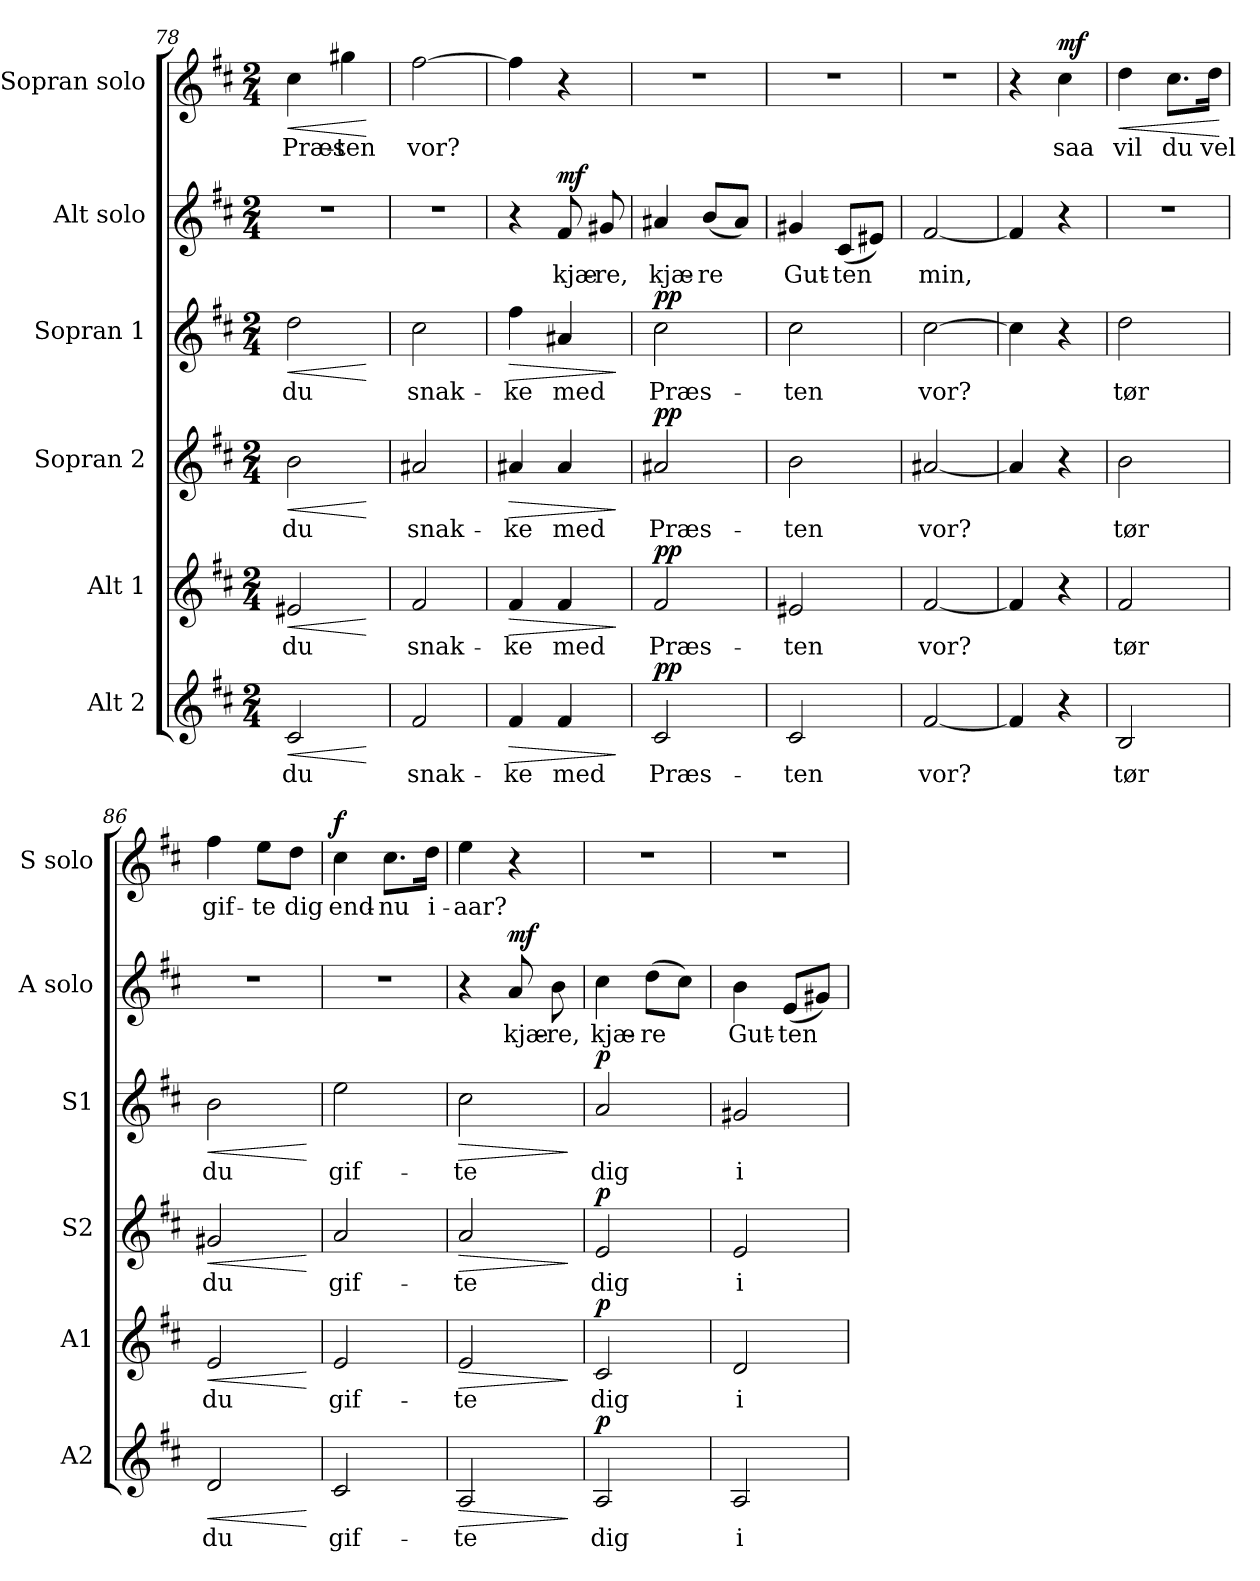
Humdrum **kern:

**kern	**text	**dynam	**kern	**text	**dynam	**kern	**text	**dynam	**kern	**text	**dynam	**kern	**text	**dynam	**kern	**text	**dynam
*part6	*part6	*part6	*part5	*part5	*part5	*part4	*part4	*part4	*part3	*part3	*part3	*part2	*part2	*part2	*part1	*part1	*part1
*staff6	*staff6	*staff6	*staff5	*staff5	*staff5	*staff4	*staff4	*staff4	*staff3	*staff3	*staff3	*staff2	*staff2	*staff2	*staff1	*staff1	*staff1
*I"Alt 2	*	*	*I"Alt 1	*	*	*I"Sopran 2	*	*	*I"Sopran 1	*	*	*I"Alt solo	*	*	*I"Sopran solo	*	*
*I'A2	*	*	*I'A1	*	*	*I'S2	*	*	*I'S1	*	*	*I'A solo	*	*	*I'S solo	*	*
*clefG2	*	*	*clefG2	*	*	*clefG2	*	*	*clefG2	*	*	*clefG2	*	*	*clefG2	*	*
*k[f#c#]	*	*	*k[f#c#]	*	*	*k[f#c#]	*	*	*k[f#c#]	*	*	*k[f#c#]	*	*	*k[f#c#]	*	*
*M2/4	*	*	*M2/4	*	*	*M2/4	*	*	*M2/4	*	*	*M2/4	*	*	*M2/4	*	*
=78	=78	=78	=78	=78	=78	=78	=78	=78	=78	=78	=78	=78	=78	=78	=78	=78	=78
!	!LO:LY:b	!LO:HP:b	!	!LO:LY:b	!LO:HP:b	!	!LO:LY:b	!LO:HP:b	!	!LO:LY:b	!LO:HP:b	!	!	!	!	!LO:LY:b	!LO:HP:b
2c#/	du	<	2e#X/	du	<	2b\	du	<	2dd\	du	<	2r	.	.	4cc#\	Præs-	<
!	!	!	!	!	!	!	!	!	!	!	!	!	!	!	!	!LO:LY:b	!
.	.	.	.	.	.	.	.	.	.	.	.	.	.	.	4gg#X\	-ten	.
.	.	[	.	.	[	.	.	[	.	.	[	.	.	.	.	.	[
=79	=79	=79	=79	=79	=79	=79	=79	=79	=79	=79	=79	=79	=79	=79	=79	=79	=79
!	!LO:LY:b	!	!	!LO:LY:b	!	!	!LO:LY:b	!	!	!LO:LY:b	!	!	!	!	!	!LO:LY:b	!
2f#/	snak-	.	2f#/	snak-	.	2a#X/	snak-	.	2cc#\	snak-	.	2r	.	.	[2ff#\	vor?	.
=80	=80	=80	=80	=80	=80	=80	=80	=80	=80	=80	=80	=80	=80	=80	=80	=80	=80
!	!LO:LY:b	!LO:HP:b	!	!LO:LY:b	!LO:HP:b	!	!LO:LY:b	!LO:HP:b	!	!LO:LY:b	!LO:HP:b	!	!	!	!	!	!
4f#/	-ke	>	4f#/	-ke	>	4a#X/	-ke	>	4ff#\	-ke	>	4r	.	.	4ff#\]	.	.
!	!LO:LY:b	!	!	!LO:LY:b	!	!	!LO:LY:b	!	!	!LO:LY:b	!	!	!LO:LY:b	!LO:DY:a	!	!	!
4f#/	med	.	4f#/	med	.	4a#/	med	.	4a#X/	med	.	8f#/	kjæ-	mf	4r	.	.
!	!	!	!	!	!	!	!	!	!	!	!	!	!LO:LY:b	!	!	!	!
.	.	.	.	.	.	.	.	.	.	.	.	8g#X/	-re,	.	.	.	.
.	.	]	.	.	]	.	.	]	.	.	]	.	.	.	.	.	.
=81	=81	=81	=81	=81	=81	=81	=81	=81	=81	=81	=81	=81	=81	=81	=81	=81	=81
!	!LO:LY:b	!LO:DY:a	!	!LO:LY:b	!LO:DY:a	!	!LO:LY:b	!LO:DY:a	!	!LO:LY:b	!LO:DY:a	!	!LO:LY:b	!	!	!	!
2c#/	Præs-	pp	2f#/	Præs-	pp	2a#X/	Præs-	pp	2cc#\	Præs-	pp	4a#X/	kjæ-	.	2r	.	.
!	!	!	!	!	!	!	!	!	!	!	!	!	!LO:LY:b	!	!	!	!
.	.	.	.	.	.	.	.	.	.	.	.	(<8b/L	-re	.	.	.	.
.	.	.	.	.	.	.	.	.	.	.	.	8a#/J)	.	.	.	.	.
=82	=82	=82	=82	=82	=82	=82	=82	=82	=82	=82	=82	=82	=82	=82	=82	=82	=82
!	!LO:LY:b	!	!	!LO:LY:b	!	!	!LO:LY:b	!	!	!LO:LY:b	!	!	!LO:LY:b	!	!	!	!
2c#/	-ten	.	2e#X/	-ten	.	2b\	-ten	.	2cc#\	-ten	.	4g#X/	Gut-	.	2r	.	.
!	!	!	!	!	!	!	!	!	!	!	!	!	!LO:LY:b	!	!	!	!
.	.	.	.	.	.	.	.	.	.	.	.	(<8c#/L	-ten	.	.	.	.
.	.	.	.	.	.	.	.	.	.	.	.	8e#X/J)	.	.	.	.	.
=83	=83	=83	=83	=83	=83	=83	=83	=83	=83	=83	=83	=83	=83	=83	=83	=83	=83
!	!LO:LY:b	!	!	!LO:LY:b	!	!	!LO:LY:b	!	!	!LO:LY:b	!	!	!LO:LY:b	!	!	!	!
[2f#/	vor?	.	[2f#/	vor?	.	[2a#X/	vor?	.	[2cc#\	vor?	.	[2f#/	min,	.	2r	.	.
=84	=84	=84	=84	=84	=84	=84	=84	=84	=84	=84	=84	=84	=84	=84	=84	=84	=84
4f#/]	.	.	4f#/]	.	.	4a#/]	.	.	4cc#\]	.	.	4f#/]	.	.	4r	.	.
!	!	!	!	!	!	!	!	!	!	!	!	!	!	!	!	!LO:LY:b	!LO:DY:a
4r	.	.	4r	.	.	4r	.	.	4r	.	.	4r	.	.	4cc#\	saa	mf
=85	=85	=85	=85	=85	=85	=85	=85	=85	=85	=85	=85	=85	=85	=85	=85	=85	=85
!	!LO:LY:b	!	!	!LO:LY:b	!	!	!LO:LY:b	!	!	!LO:LY:b	!	!	!	!	!	!LO:LY:b	!LO:HP:b
2B/	tør	.	2f#/	tør	.	2b\	tør	.	2dd\	tør	.	2r	.	.	4dd\	vil	<
!	!	!	!	!	!	!	!	!	!	!	!	!	!	!	!	!LO:LY:b	!
.	.	.	.	.	.	.	.	.	.	.	.	.	.	.	8.cc#\L	du	.
!	!	!	!	!	!	!	!	!	!	!	!	!	!	!	!	!LO:LY:b	!
.	.	.	.	.	.	.	.	.	.	.	.	.	.	.	16dd\Jk	vel	.
.	.	.	.	.	.	.	.	.	.	.	.	.	.	.	.	.	[
=86	=86	=86	=86	=86	=86	=86	=86	=86	=86	=86	=86	=86	=86	=86	=86	=86	=86
!	!LO:LY:b	!LO:HP:b	!	!LO:LY:b	!LO:HP:b	!	!LO:LY:b	!LO:HP:b	!	!LO:LY:b	!LO:HP:b	!	!	!	!	!LO:LY:b	!
2d/	du	<	2e/	du	<	2g#X/	du	<	2b\	du	<	2r	.	.	4ff#\	gif-	.
!	!	!	!	!	!	!	!	!	!	!	!	!	!	!	!	!LO:LY:b	!
.	.	.	.	.	.	.	.	.	.	.	.	.	.	.	8ee\L	-te	.
!	!	!	!	!	!	!	!	!	!	!	!	!	!	!	!	!LO:LY:b	!
.	.	.	.	.	.	.	.	.	.	.	.	.	.	.	8dd\J	dig	.
.	.	[	.	.	[	.	.	[	.	.	[	.	.	.	.	.	.
=87	=87	=87	=87	=87	=87	=87	=87	=87	=87	=87	=87	=87	=87	=87	=87	=87	=87
!	!LO:LY:b	!	!	!LO:LY:b	!	!	!LO:LY:b	!	!	!LO:LY:b	!	!	!	!	!	!LO:LY:b	!LO:DY:a
2c#/	gif-	.	2e/	gif-	.	2a/	gif-	.	2ee\	gif-	.	2r	.	.	4cc#\	end-	f
!	!	!	!	!	!	!	!	!	!	!	!	!	!	!	!	!LO:LY:b	!
.	.	.	.	.	.	.	.	.	.	.	.	.	.	.	8.cc#\L	-nu	.
!	!	!	!	!	!	!	!	!	!	!	!	!	!	!	!	!LO:LY:b	!
.	.	.	.	.	.	.	.	.	.	.	.	.	.	.	16dd\Jk	i-	.
=88	=88	=88	=88	=88	=88	=88	=88	=88	=88	=88	=88	=88	=88	=88	=88	=88	=88
!	!LO:LY:b	!LO:HP:b	!	!LO:LY:b	!LO:HP:b	!	!LO:LY:b	!LO:HP:b	!	!LO:LY:b	!LO:HP:b	!	!	!	!	!LO:LY:b	!
2A/	-te	>	2e/	-te	>	2a/	-te	>	2cc#\	-te	>	4r	.	.	4ee\	-aar?	.
!	!	!	!	!	!	!	!	!	!	!	!	!	!LO:LY:b	!LO:DY:a	!	!	!
.	.	.	.	.	.	.	.	.	.	.	.	8a/	kjæ-	mf	4r	.	.
!	!	!	!	!	!	!	!	!	!	!	!	!	!LO:LY:b	!	!	!	!
.	.	.	.	.	.	.	.	.	.	.	.	8b\	-re,	.	.	.	.
.	.	]	.	.	]	.	.	]	.	.	]	.	.	.	.	.	.
!!LO:PB:g=z
=89	=89	=89	=89	=89	=89	=89	=89	=89	=89	=89	=89	=89	=89	=89	=89	=89	=89
!	!LO:LY:b	!LO:DY:a	!	!LO:LY:b	!LO:DY:a	!	!LO:LY:b	!LO:DY:a	!	!LO:LY:b	!LO:DY:a	!	!LO:LY:b	!	!	!	!
2A/	dig	p	2c#/	dig	p	2e/	dig	p	2a/	dig	p	4cc#\	kjæ-	.	2r	.	.
!	!	!	!	!	!	!	!	!	!	!	!	!	!LO:LY:b	!	!	!	!
.	.	.	.	.	.	.	.	.	.	.	.	(>8dd\L	-re	.	.	.	.
.	.	.	.	.	.	.	.	.	.	.	.	8cc#\J)	.	.	.	.	.
=90	=90	=90	=90	=90	=90	=90	=90	=90	=90	=90	=90	=90	=90	=90	=90	=90	=90
!	!LO:LY:b	!	!	!LO:LY:b	!	!	!LO:LY:b	!	!	!LO:LY:b	!	!	!LO:LY:b	!	!	!	!
2A/	i-	.	2d/	i-	.	2e/	i-	.	2g#X/	i-	.	4b\	Gut-	.	2r	.	.
!	!	!	!	!	!	!	!	!	!	!	!	!	!LO:LY:b	!	!	!	!
.	.	.	.	.	.	.	.	.	.	.	.	(<8e/L	-ten	.	.	.	.
.	.	.	.	.	.	.	.	.	.	.	.	8g#X/J)	.	.	.	.	.
=	=	=	=	=	=	=	=	=	=	=	=	=	=	=	=	=	=
*-	*-	*-	*-	*-	*-	*-	*-	*-	*-	*-	*-	*-	*-	*-	*-	*-	*-
